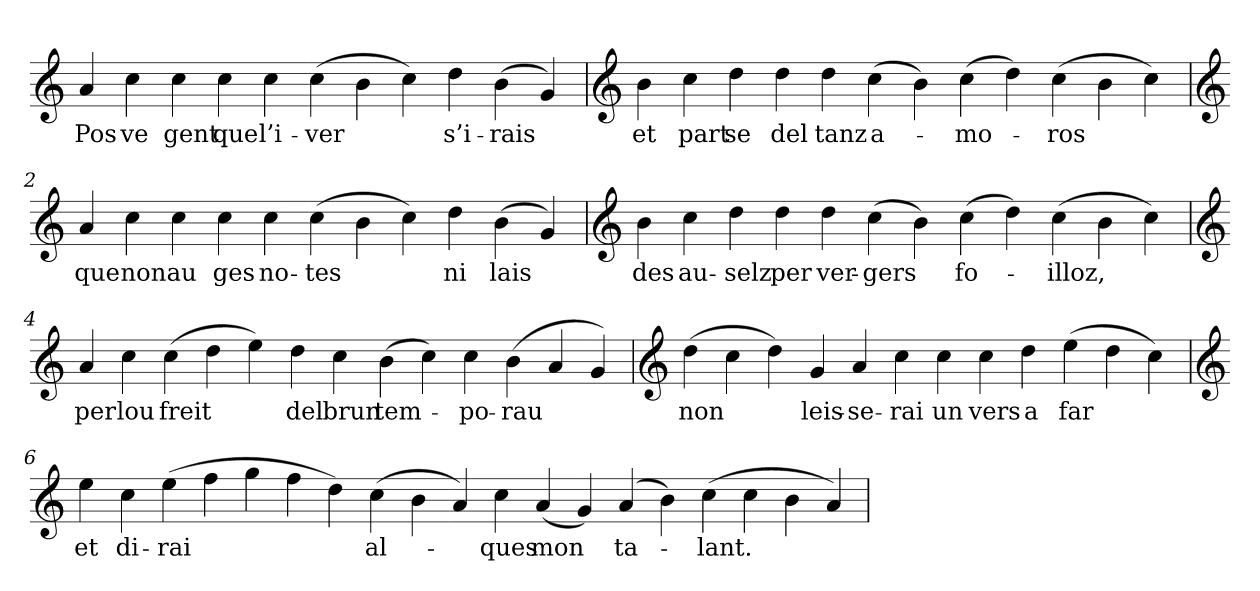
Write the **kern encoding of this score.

**kern	**text
*part1	*part1
*staff1	*staff1
*clefG2	*
=	=
4a	Pos
4cc	ve
4cc	gent
4cc	que
4cc	l’i-
(4cc	-ver
4b	.
4cc)	.
4dd	s’i-
(4b	-rais
4g)	.
=1	=1
*clefG2	*
4b	et
4cc	part
4dd	se
4dd	del
4dd	tanz
(4cc	a-
4b)	.
(4cc	-mo-
4dd)	.
(4cc	-ros
4b	.
4cc)	.
=2	=2
*clefG2	*
4a	que
4cc	non
4cc	au
4cc	ges
4cc	no-
(4cc	-tes
4b	.
4cc)	.
4dd	ni
(4b	lais
4g)	.
=3	=3
*clefG2	*
4b	des
4cc	au-
4dd	-selz
4dd	per
4dd	ver-
(4cc	-gers
4b)	.
(4cc	fo-
4dd)	.
(4cc	-illoz,
4b	.
4cc)	.
=4	=4
*clefG2	*
4a	per
4cc	lou
(4cc	freit
4dd	.
4ee)	.
4dd	del
4cc	brun
(4b	tem-
4cc)	.
4cc	-po-
(4b	-rau
4a	.
4g)	.
=5	=5
*clefG2	*
(4dd	non
4cc	.
4dd)	.
4g	leis-
4a	-se-
4cc	-rai
4cc	un
4cc	vers
4dd	a
(4ee	far
4dd	.
4cc)	.
=6	=6
*clefG2	*
4ee	et
4cc	di-
(4ee	-rai
4ff	.
4gg	.
4ff	.
4dd)	.
(4cc	al-
4b	.
4a)	.
4cc	-ques
(4a	mon
4g)	.
(4a	ta-
4b)	.
(4cc	-lant.
4cc	.
4b	.
4a)	.
=	=
*-	*-
